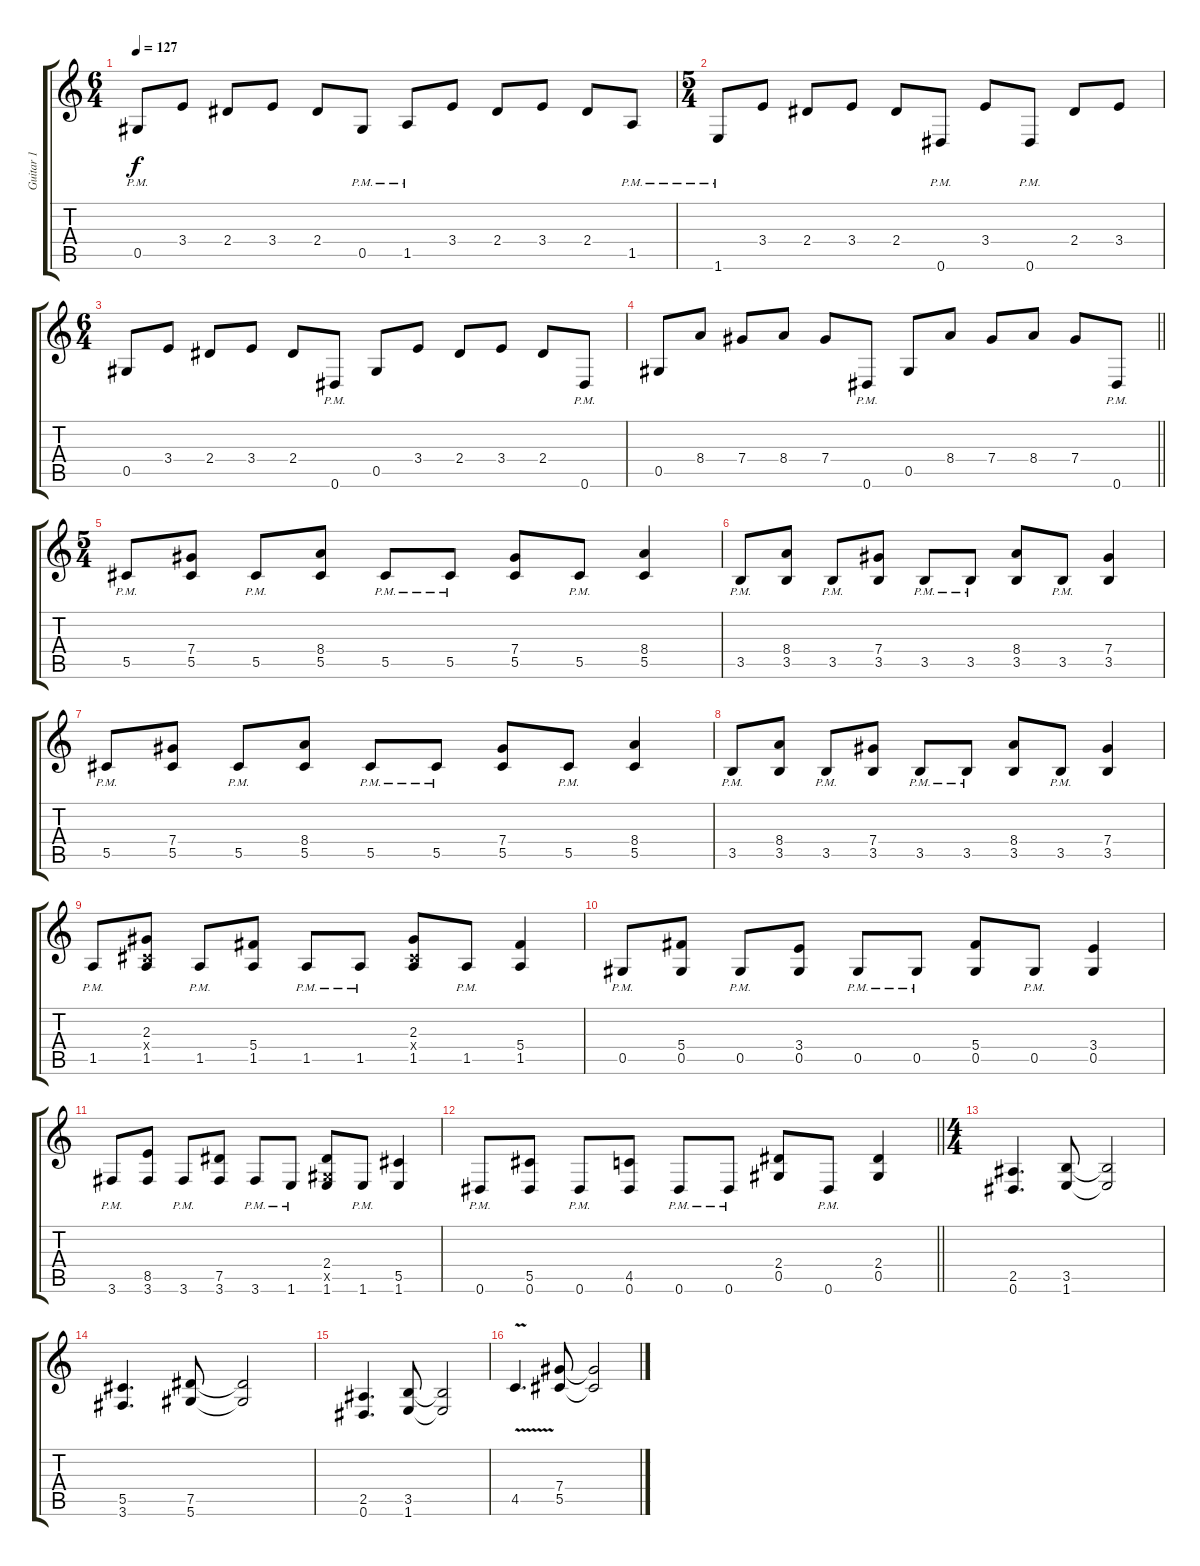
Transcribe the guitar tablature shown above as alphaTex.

\track ("Guitar 1" "Guitar 1") {instrument distortionguitar}
\staff {score tabs}
\tuning (Eb4 Bb3 Gb3 Db3 Ab2 Eb2) {hide}
\ts (6 4)
\tempo 127
\clef g2
\ks c
0.5{pm}.8{dy f} 3.4.8 2.4.8 3.4.8 2.4.8 0.5{pm}.8 1.5{pm}.8 3.4.8 2.4.8 3.4.8 2.4.8 1.5{pm}.8 |
\ts (5 4)
1.6{pm}.8 3.4.8 2.4.8 3.4.8 2.4.8 0.6{pm}.8 3.4.8 0.6{pm}.8 2.4.8 3.4.8 |
\ts (6 4)
0.5.8 3.4.8 2.4.8 3.4.8 2.4.8 0.6{pm}.8 0.5.8 3.4.8 2.4.8 3.4.8 2.4.8 0.6{pm}.8 |
\barLineRight lightlight
0.5.8 8.4.8 7.4.8 8.4.8 7.4.8 0.6{pm}.8 0.5.8 8.4.8 7.4.8 8.4.8 7.4.8 0.6{pm}.8 |
\ts (5 4)
5.5{pm}.8 (7.4 5.5).8 5.5{pm}.8 (8.4 5.5).8 5.5{pm}.8 5.5{pm}.8 (7.4 5.5).8 5.5{pm}.8 (8.4 5.5).4 |
3.5{pm}.8 (8.4 3.5).8 3.5{pm}.8 (7.4 3.5).8 3.5{pm}.8 3.5{pm}.8 (8.4 3.5).8 3.5{pm}.8 (7.4 3.5).4 |
5.5{pm}.8 (7.4 5.5).8 5.5{pm}.8 (8.4 5.5).8 5.5{pm}.8 5.5{pm}.8 (7.4 5.5).8 5.5{pm}.8 (8.4 5.5).4 |
3.5{pm}.8 (8.4 3.5).8 3.5{pm}.8 (7.4 3.5).8 3.5{pm}.8 3.5{pm}.8 (8.4 3.5).8 3.5{pm}.8 (7.4 3.5).4 |
1.5{pm}.8 (2.3 0.4{x} 1.5).8 1.5{pm}.8 (5.4 1.5).8 1.5{pm}.8 1.5{pm}.8 (2.3 0.4{x} 1.5).8 1.5{pm}.8 (5.4 1.5).4 |
0.5{pm}.8 (5.4 0.5).8 0.5{pm}.8 (3.4 0.5).8 0.5{pm}.8 0.5{pm}.8 (5.4 0.5).8 0.5{pm}.8 (3.4 0.5).4 |
3.6{pm}.8 (8.5 3.6).8 3.6{pm}.8 (7.5 3.6).8 3.6{pm}.8 1.6{pm}.8 (2.4 0.5{x} 1.6).8 1.6{pm}.8 (5.5 1.6).4 |
\barLineRight lightlight
0.6{pm}.8 (5.5 0.6).8 0.6{pm}.8 (4.5 0.6).8 0.6{pm}.8 0.6{pm}.8 (2.4 0.5).8 0.6{pm}.8 (2.4 0.5).4 |
\ts (4 4)
(2.5 0.6).4{d} (3.5 1.6).8 (3.5{t} 1.6{t}).2 |
(5.5 3.6).4{d} (7.5 5.6).8 (7.5{t} 5.6{t}).2 |
(2.5 0.6).4{d} (3.5 1.6).8 (3.5{t} 1.6{t}).2 |
4.5{v}.4{d} (7.4 5.5).8 (7.4{t} 5.5{t}).2
